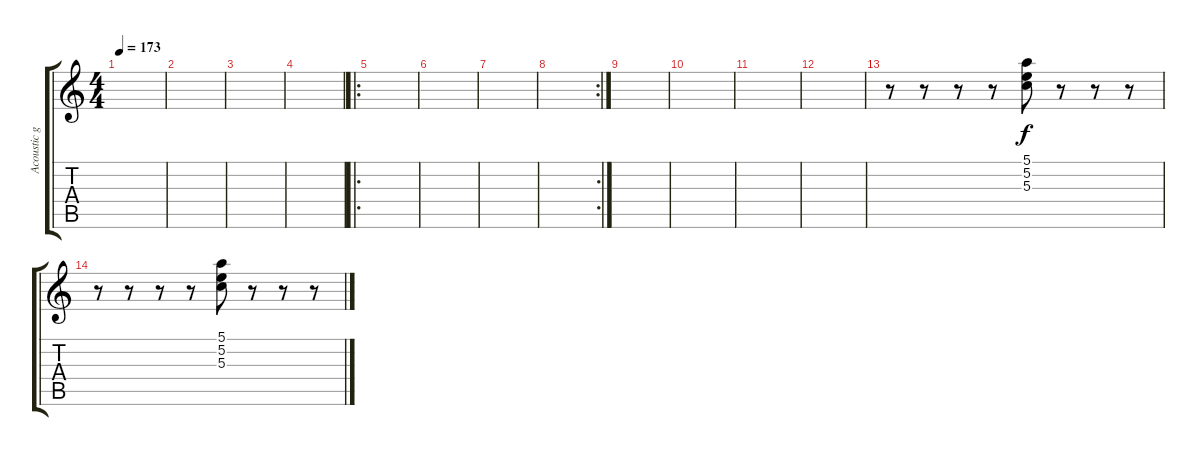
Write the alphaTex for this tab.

\track ("Acoustic guitar 2" "Acoustic g") {instrument acousticguitarsteel}
\staff {score tabs}
\tuning (E4 B3 G3 D3 A2 E2) {hide}
\ts (4 4)
\tempo 173
\clef g2
\ks c
|
|
|
|
\ro
|
|
|
\rc 2
|
|
|
|
|
r.8 r.8 r.8 r.8 (5.1 5.2 5.3).8 r.8 r.8 r.8 |
r.8 r.8 r.8 r.8 (5.1 5.2 5.3).8 r.8 r.8 r.8
